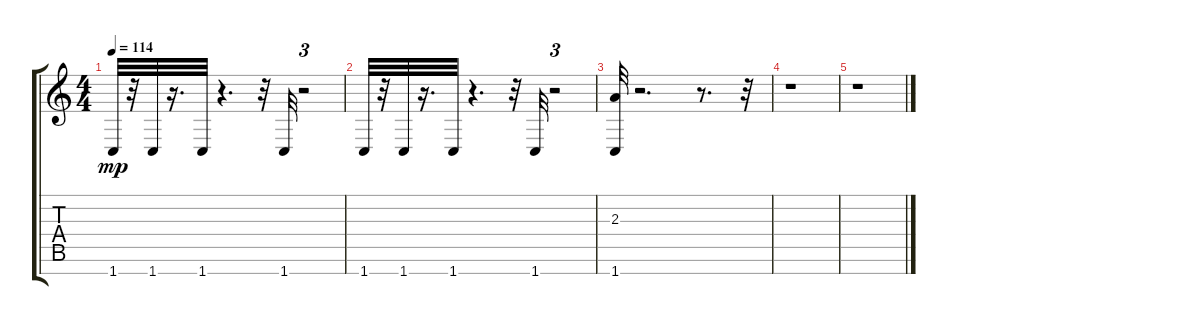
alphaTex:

\track "" {instrument acousticguitarsteel}
\staff {score tabs}
\tuning (E4 B3 G3 D3 A2 E2 B1) {hide}
\ts (4 4)
\tempo 114
\clef g2
\ks c
1.7.32{dy mp} r.32 1.7.32 r.16{d} 1.7.32 r.4{d} r.32 1.7.32 r.2{tu (3 2)} |
1.7.32 r.32 1.7.32 r.16{d} 1.7.32 r.4{d} r.32 1.7.32 r.2{tu (3 2)} |
(2.3 1.7).32 r.2{d} r.8{d} r.32 |
r.1 |
r.1
